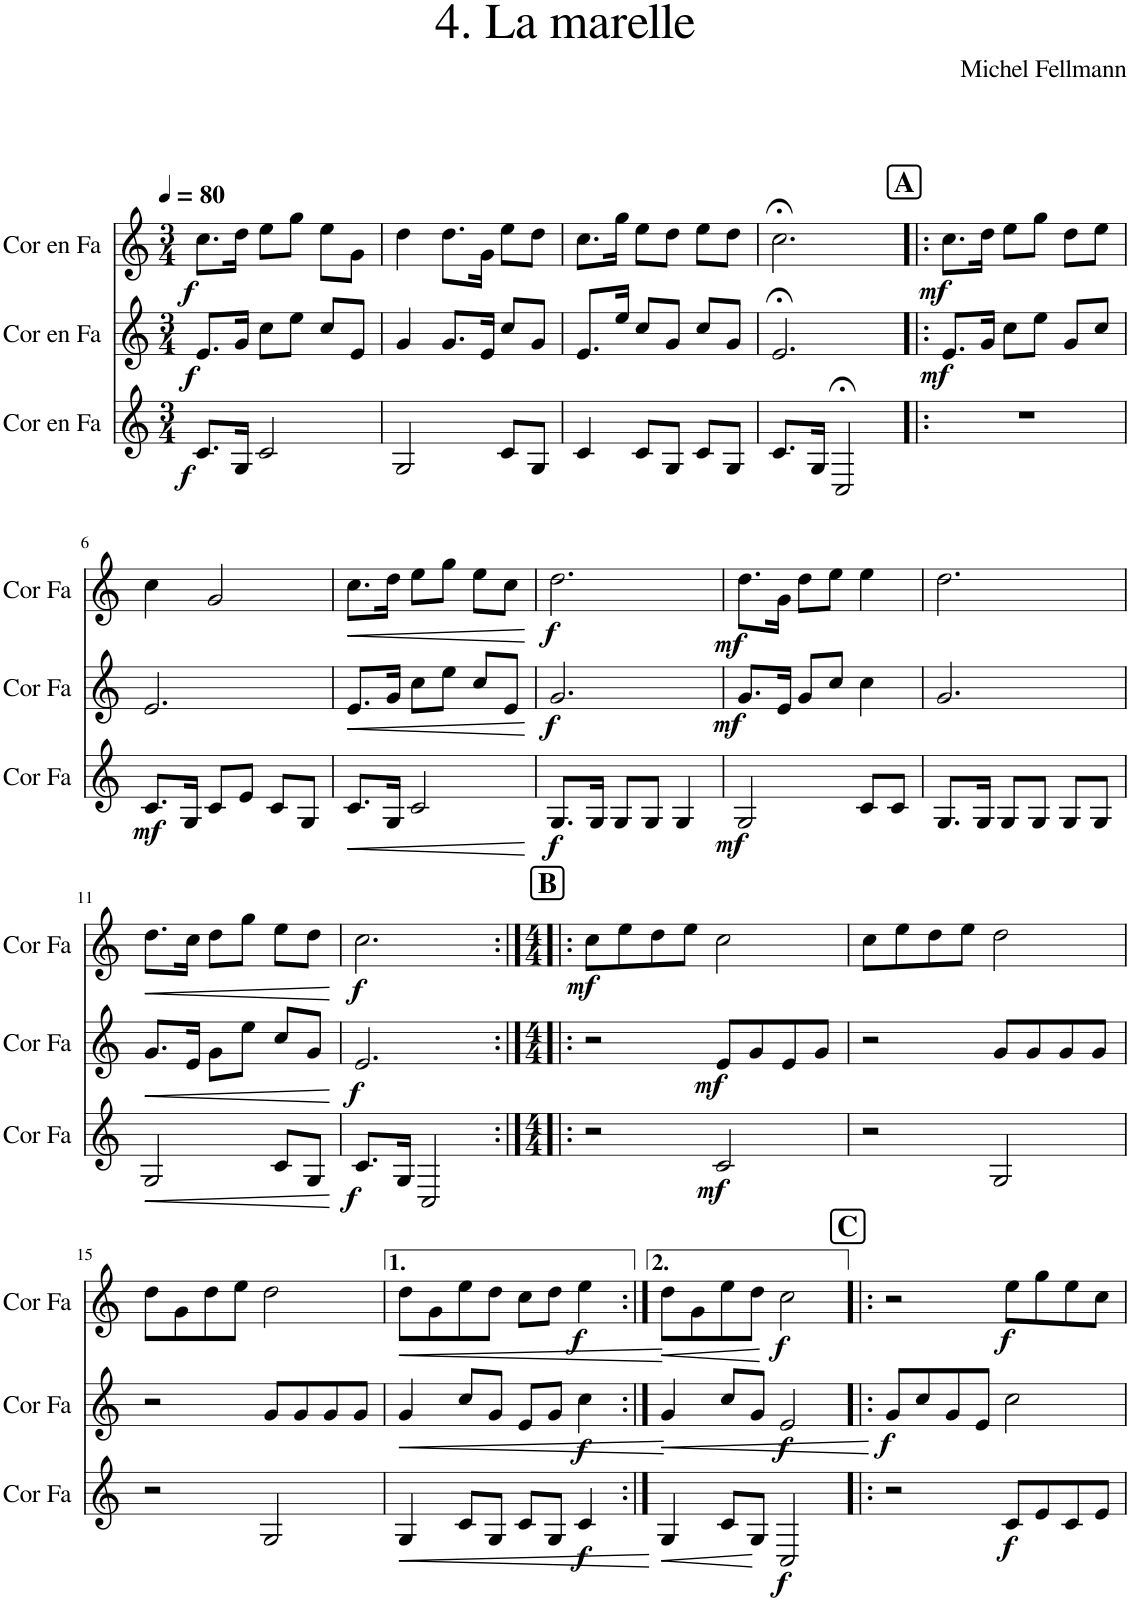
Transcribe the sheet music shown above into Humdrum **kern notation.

**kern	**dynam	**kern	**dynam	**kern	**dynam
*part3	*part3	*part2	*part2	*part1	*part1
*staff3	*staff3	*staff2	*staff2	*staff1	*staff1
*I"Cor en Fa	*	*I"Cor en Fa	*	*I"Cor en Fa	*
*I'Cor Fa	*	*I'Cor Fa	*	*I'Cor Fa	*
*clefG2	*	*clefG2	*	*clefG2	*
*Trd4c7	*	*Trd4c7	*	*Trd4c7	*
*k[]	*	*k[]	*	*k[]	*
*M3/4	*	*M3/4	*	*M3/4	*
*MM80	*	*MM80	*	*MM80	*
=1	=1	=1	=1	=1	=1
!	!LO:DY:b	!	!LO:DY:b	!	!LO:DY:b
8.c/L	f	8.e/L	f	8.cc\L	f
16G/Jk	.	16g/Jk	.	16dd\Jk	.
2c/	.	8cc\L	.	8ee\L	.
.	.	8ee\J	.	8gg\J	.
.	.	8cc/L	.	8ee\L	.
.	.	8e/J	.	8g\J	.
=2	=2	=2	=2	=2	=2
2G/	.	4g/	.	4dd\	.
.	.	8.g/L	.	8.dd\L	.
.	.	16e/Jk	.	16g\Jk	.
8c/L	.	8cc/L	.	8ee\L	.
8G/J	.	8g/J	.	8dd\J	.
=3	=3	=3	=3	=3	=3
4c/	.	8.e/L	.	8.cc\L	.
.	.	16ee/Jk	.	16gg\Jk	.
8c/L	.	8cc/L	.	8ee\L	.
8G/J	.	8g/J	.	8dd\J	.
8c/L	.	8cc/L	.	8ee\L	.
8G/J	.	8g/J	.	8dd\J	.
=4	=4	=4	=4	=4	=4
8.c/L	.	2.e;</	.	2.cc;<\	.
16G/Jk	.	.	.	.	.
2C;</	.	.	.	.	.
!!LO:REH:place=s1:a:B:cj:fs=14:t=A
=5!|:	=5!|:	=5!|:	=5!|:	=5!|:	=5!|:
!	!	!	!LO:DY:b	!	!LO:DY:b
2.r	.	8.e/L	mf	8.cc\L	mf
.	.	16g/Jk	.	16dd\Jk	.
.	.	8cc\L	.	8ee\L	.
.	.	8ee\J	.	8gg\J	.
.	.	8g/L	.	8dd\L	.
.	.	8cc/J	.	8ee\J	.
!!LO:LB:g=z
=6	=6	=6	=6	=6	=6
!	!LO:DY:b	!	!	!	!
8.c/L	mf	2.e/	.	4cc\	.
16G/Jk	.	.	.	.	.
8c/L	.	.	.	2g/	.
8e/J	.	.	.	.	.
8c/L	.	.	.	.	.
8G/J	.	.	.	.	.
=7	=7	=7	=7	=7	=7
!	!LO:HP:b	!	!LO:HP:b	!	!LO:HP:b
8.c/L	<	8.e/L	<	8.cc\L	<
16G/Jk	.	16g/Jk	.	16dd\Jk	.
2c/	.	8cc\L	.	8ee\L	.
.	.	8ee\J	.	8gg\J	.
.	.	8cc/L	.	8ee\L	.
.	.	8e/J	.	8cc\J	.
.	[	.	[	.	[
=8	=8	=8	=8	=8	=8
!	!LO:DY:b	!	!LO:DY:b	!	!LO:DY:b
8.G/L	f	2.g/	f	2.dd\	f
16G/Jk	.	.	.	.	.
8G/L	.	.	.	.	.
8G/J	.	.	.	.	.
4G/	.	.	.	.	.
=9	=9	=9	=9	=9	=9
!	!LO:DY:b	!	!LO:DY:b	!	!LO:DY:b
2G/	mf	8.g/L	mf	8.dd\L	mf
.	.	16e/Jk	.	16g\Jk	.
.	.	8g/L	.	8dd\L	.
.	.	8cc/J	.	8ee\J	.
8c/L	.	4cc\	.	4ee\	.
8c/J	.	.	.	.	.
=10	=10	=10	=10	=10	=10
8.G/L	.	2.g/	.	2.dd\	.
16G/Jk	.	.	.	.	.
8G/L	.	.	.	.	.
8G/J	.	.	.	.	.
8G/L	.	.	.	.	.
8G/J	.	.	.	.	.
!!LO:LB:g=z
=11	=11	=11	=11	=11	=11
!	!LO:HP:b	!	!LO:HP:b	!	!LO:HP:b
2G/	<	8.g/L	<	8.dd\L	<
.	.	16e/Jk	.	16cc\Jk	.
.	.	8g\L	.	8dd\L	.
.	.	8ee\J	.	8gg\J	.
8c/L	.	8cc/L	.	8ee\L	.
8G/J	.	8g/J	.	8dd\J	.
.	[	.	[	.	[
=12	=12	=12	=12	=12	=12
!	!LO:DY:b	!	!LO:DY:b	!	!LO:DY:b
8.c/L	f	2.e/	f	2.cc\	f
16G/Jk	.	.	.	.	.
2C/	.	.	.	.	.
!!LO:REH:place=s1:a:B:cj:fs=14:t=B
=13:|!|:	=13:|!|:	=13:|!|:	=13:|!|:	=13:|!|:	=13:|!|:
*M4/4	*	*M4/4	*	*M4/4	*
!	!	!	!	!	!LO:DY:b
2r	.	2r	.	8cc\L	mf
.	.	.	.	8ee\	.
.	.	.	.	8dd\	.
.	.	.	.	8ee\J	.
!	!LO:DY:b	!	!LO:DY:b	!	!
2c/	mf	8e/L	mf	2cc\	.
.	.	8g/	.	.	.
.	.	8e/	.	.	.
.	.	8g/J	.	.	.
=14	=14	=14	=14	=14	=14
2r	.	2r	.	8cc\L	.
.	.	.	.	8ee\	.
.	.	.	.	8dd\	.
.	.	.	.	8ee\J	.
2G/	.	8g/L	.	2dd\	.
.	.	8g/	.	.	.
.	.	8g/	.	.	.
.	.	8g/J	.	.	.
!!LO:LB:g=z
=15	=15	=15	=15	=15	=15
2r	.	2r	.	8dd\L	.
.	.	.	.	8g\	.
.	.	.	.	8dd\	.
.	.	.	.	8ee\J	.
2G/	.	8g/L	.	2dd\	.
.	.	8g/	.	.	.
.	.	8g/	.	.	.
.	.	8g/J	.	.	.
=16	=16	=16	=16	=16	=16
!	!LO:HP:b	!	!LO:HP:b	!	!LO:HP:b
4G/	<	4g/	<	8dd\L	<
.	.	.	.	8g\	.
8c/L	.	8cc/L	.	8ee\	.
8G/J	.	8g/J	.	8dd\J	.
8c/L	.	8e/L	.	8cc\L	.
8G/J	.	8g/J	.	8dd\J	.
!	!LO:DY:b	!	!LO:DY:b	!	!LO:DY:b
4c/	f	4cc\	f	4ee\	f
.	[	.	[	.	[
=17:|!	=17:|!	=17:|!	=17:|!	=17:|!	=17:|!
!	!LO:HP:b	!	!LO:HP:b	!	!LO:HP:b
4G/	<	4g/	<	8dd\L	<
.	.	.	.	8g\	.
8c/L	.	8cc/L	.	8ee\	.
8G/J	.	8g/J	.	8dd\J	.
!	!LO:DY:b	!	!LO:DY:b	!	!LO:DY:b
2C/	f	2e/	f	2cc\	f
.	[	.	[	.	[
!!LO:REH:place=s1:a:B:cj:fs=14:t=C
=18!|:	=18!|:	=18!|:	=18!|:	=18!|:	=18!|:
!	!	!	!LO:DY:b	!	!
2r	.	8g/L	f	2r	.
.	.	8cc/	.	.	.
.	.	8g/	.	.	.
.	.	8e/J	.	.	.
!	!LO:DY:b	!	!	!	!LO:DY:b
8c/L	f	2cc\	.	8ee\L	f
8e/	.	.	.	8gg\	.
8c/	.	.	.	8ee\	.
8e/J	.	.	.	8cc\J	.
=	=	=	=	=	=
*-	*-	*-	*-	*-	*-
